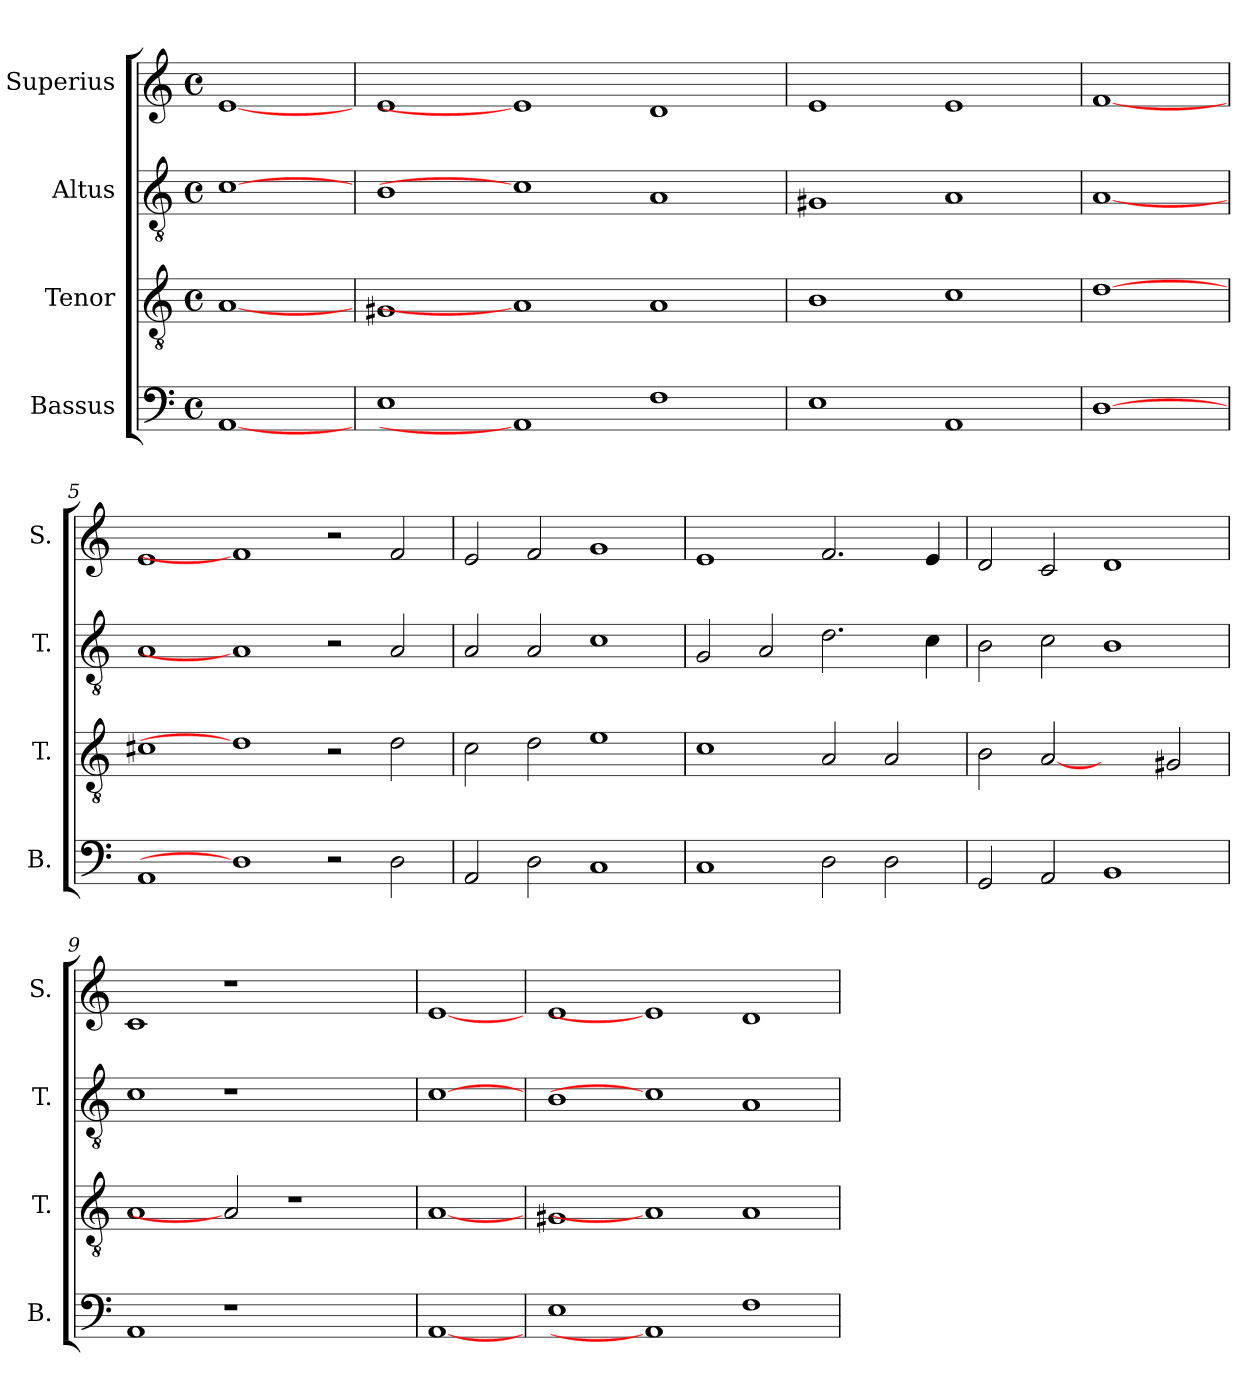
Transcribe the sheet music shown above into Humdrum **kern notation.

**kern	**kern	**kern	**kern
*part4	*part3	*part2	*part1
*staff4	*staff3	*staff2	*staff1
*I"Bassus	*I"Tenor	*I"Altus	*I"Superius
*I'B.	*I'T.	*I'T.	*I'S.
!!LO:PB:g=z
*clefF4	*clefGv2	*clefGv2	*clefG2
*	*ITrd7c12	*ITrd7c12	*
*k[]	*k[]	*k[]	*k[]
*C:	*C:	*C:	*C:
*M4/4	*M4/4	*M4/4	*M4/4
*met(c)	*met(c)	*met(c)	*met(c)
=1	=1	=1	=1
[1AAi	[1AAi	[1Ci	[1ei
=2	=2	=2	=2
1Ei	1GG#Xi	1BBi	1ei
1AAi]	1AAi]	1Ci]	1ei]
1Fi	1AAi	1AAi	1di
=3	=3	=3	=3
1Ei	1BBi	1GG#Xi	1ei
1AAi	1Ci	1AAi	1ei
=4	=4	=4	=4
[1Di	[1Di	[1AAi	[1fi
=5	=5	=5	=5
1AAi	1C#Xi	1AAi	1ei
1Di]	1Di]	1AAi]	1fi]
2r	2r	2r	2r
2Di\	2Di\	2AAi/	2fi/
=6	=6	=6	=6
2AAi/	2Ci\	2AAi/	2ei/
2Di\	2Di\	2AAi/	2fi/
1Ci	1Ei	1Ci	1gi
!!LO:LB:g=z
=7	=7	=7	=7
1Ci	1Ci	2GGi/	1ei
.	.	2AAi/	.
2Di\	2AAi/	2.Di\	2.fi/
2Di\	2AAi/	.	.
.	.	4Ci\	4ei/
=8	=8	=8	=8
2GGi/	2BBi\	2BBi\	2di/
2AAi/	[2AAi	2Ci\	2ci/
1BBi	2ryy	1BBi	1di
.	2GG#Xi/	.	.
=9	=9	=9	=9
1AAi	1AAi	1Ci	1ci
1r	2AAi]	1r	1r
.	1r	.	.
2ryy	.	2ryy	2ryy
=10	=10	=10	=10
[1AAi	[1AAi	[1Ci	[1ei
=11	=11	=11	=11
1Ei	1GG#Xi	1BBi	1ei
1AAi]	1AAi]	1Ci]	1ei]
1Fi	1AAi	1AAi	1di
=	=	=	=
*-	*-	*-	*-
